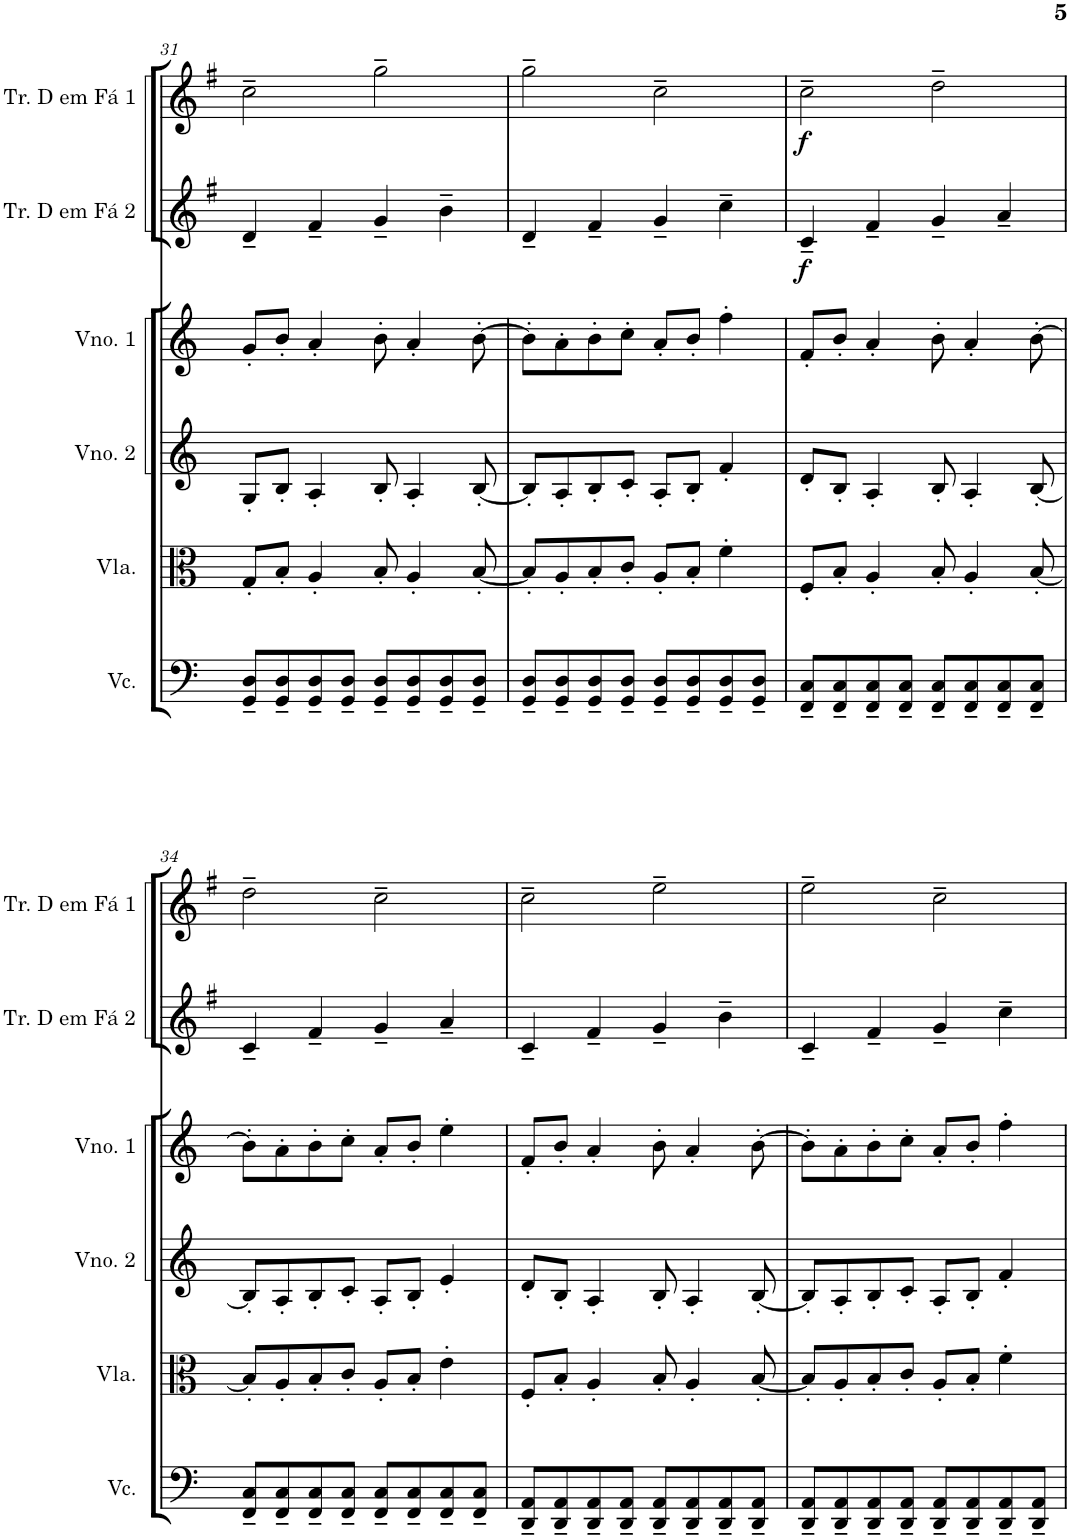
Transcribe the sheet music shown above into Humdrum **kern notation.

**kern	**kern	**kern	**kern	**kern	**dynam	**kern	**dynam
*part6	*part5	*part4	*part3	*part2	*part2	*part1	*part1
*staff6	*staff5	*staff4	*staff3	*staff2	*staff2	*staff1	*staff1
*I"Violoncelo	*I"Viola	*I"Violino 2	*I"Violino 1	*I"Trompa em Fá 2	*	*I"Trompa em Fá 1	*
*I'Vc.	*I'Vla.	*I'Vno. 2	*I'Vno. 1	*	*	*	*
!!LO:PB:g=z
*clefF4	*clefC3	*clefG2	*clefG2	*clefG2	*	*clefG2	*
*	*	*	*	*Trd4c7	*	*Trd4c7	*
*k[]	*k[]	*k[]	*k[]	*k[f#]	*	*k[f#]	*
*M4/4	*M4/4	*M4/4	*M4/4	*M4/4	*	*M4/4	*
=31	=31	=31	=31	=31	=31	=31	=31
8GG/~ 8D/~L	8G'/L	8G'/L	8g'/L	4d~/	.	2cc~\	.
8GG/~ 8D/~	8B'/J	8B'/J	8b'/J	.	.	.	.
8GG/~ 8D/~	4A'/	4A'/	4a'/	4f#~/	.	.	.
8GG/~ 8D/~J	.	.	.	.	.	.	.
8GG/~ 8D/~L	8B'/	8B'/	8b'\	4g~/	.	2gg~\	.
8GG/~ 8D/~	4A'/	4A'/	4a'/	.	.	.	.
8GG/~ 8D/~	.	.	.	4b~\	.	.	.
8GG/~ 8D/~J	[8B'/	[8B'/	[8b'\	.	.	.	.
=32	=32	=32	=32	=32	=32	=32	=32
8GG/~ 8D/~L	8B'/L]	8B'/L]	8b'\L]	4d~/	.	2gg~\	.
8GG/~ 8D/~	8A'/	8A'/	8a'\	.	.	.	.
8GG/~ 8D/~	8B'/	8B'/	8b'\	4f#~/	.	.	.
8GG/~ 8D/~J	8c'/J	8c'/J	8cc'\J	.	.	.	.
8GG/~ 8D/~L	8A'/L	8A'/L	8a'/L	4g~/	.	2cc~\	.
8GG/~ 8D/~	8B'/J	8B'/J	8b'/J	.	.	.	.
8GG/~ 8D/~	4f'\	4f'/	4ff'\	4cc~\	.	.	.
8GG/~ 8D/~J	.	.	.	.	.	.	.
=33	=33	=33	=33	=33	=33	=33	=33
!	!	!	!	!	!LO:DY:b	!	!LO:DY:b
8FF/~ 8C/~L	8F'/L	8d'/L	8f'/L	4c~/	f	2cc~\	f
8FF/~ 8C/~	8B'/J	8B'/J	8b'/J	.	.	.	.
8FF/~ 8C/~	4A'/	4A'/	4a'/	4f#~/	.	.	.
8FF/~ 8C/~J	.	.	.	.	.	.	.
8FF/~ 8C/~L	8B'/	8B'/	8b'\	4g~/	.	2dd~\	.
8FF/~ 8C/~	4A'/	4A'/	4a'/	.	.	.	.
8FF/~ 8C/~	.	.	.	4a~/	.	.	.
8FF/~ 8C/~J	[8B'/	[8B'/	[8b'\	.	.	.	.
!!LO:LB:g=z
=34	=34	=34	=34	=34	=34	=34	=34
8FF/~ 8C/~L	8B'/L]	8B'/L]	8b'\L]	4c~/	.	2dd~\	.
8FF/~ 8C/~	8A'/	8A'/	8a'\	.	.	.	.
8FF/~ 8C/~	8B'/	8B'/	8b'\	4f#~/	.	.	.
8FF/~ 8C/~J	8c'/J	8c'/J	8cc'\J	.	.	.	.
8FF/~ 8C/~L	8A'/L	8A'/L	8a'/L	4g~/	.	2cc~\	.
8FF/~ 8C/~	8B'/J	8B'/J	8b'/J	.	.	.	.
8FF/~ 8C/~	4e'\	4e'/	4ee'\	4a~/	.	.	.
8FF/~ 8C/~J	.	.	.	.	.	.	.
=35	=35	=35	=35	=35	=35	=35	=35
8DD/~ 8AA/~L	8F'/L	8d'/L	8f'/L	4c~/	.	2cc~\	.
8DD/~ 8AA/~	8B'/J	8B'/J	8b'/J	.	.	.	.
8DD/~ 8AA/~	4A'/	4A'/	4a'/	4f#~/	.	.	.
8DD/~ 8AA/~J	.	.	.	.	.	.	.
8DD/~ 8AA/~L	8B'/	8B'/	8b'\	4g~/	.	2ee~\	.
8DD/~ 8AA/~	4A'/	4A'/	4a'/	.	.	.	.
8DD/~ 8AA/~	.	.	.	4b~\	.	.	.
8DD/~ 8AA/~J	[8B'/	[8B'/	[8b'\	.	.	.	.
=36	=36	=36	=36	=36	=36	=36	=36
8DD/~ 8AA/~L	8B'/L]	8B'/L]	8b'\L]	4c~/	.	2ee~\	.
8DD/~ 8AA/~	8A'/	8A'/	8a'\	.	.	.	.
8DD/~ 8AA/~	8B'/	8B'/	8b'\	4f#~/	.	.	.
8DD/~ 8AA/~J	8c'/J	8c'/J	8cc'\J	.	.	.	.
8DD/~ 8AA/~L	8A'/L	8A'/L	8a'/L	4g~/	.	2cc~\	.
8DD/~ 8AA/~	8B'/J	8B'/J	8b'/J	.	.	.	.
8DD/~ 8AA/~	4f'\	4f'/	4ff'\	4cc~\	.	.	.
8DD/~ 8AA/~J	.	.	.	.	.	.	.
=	=	=	=	=	=	=	=
*-	*-	*-	*-	*-	*-	*-	*-
